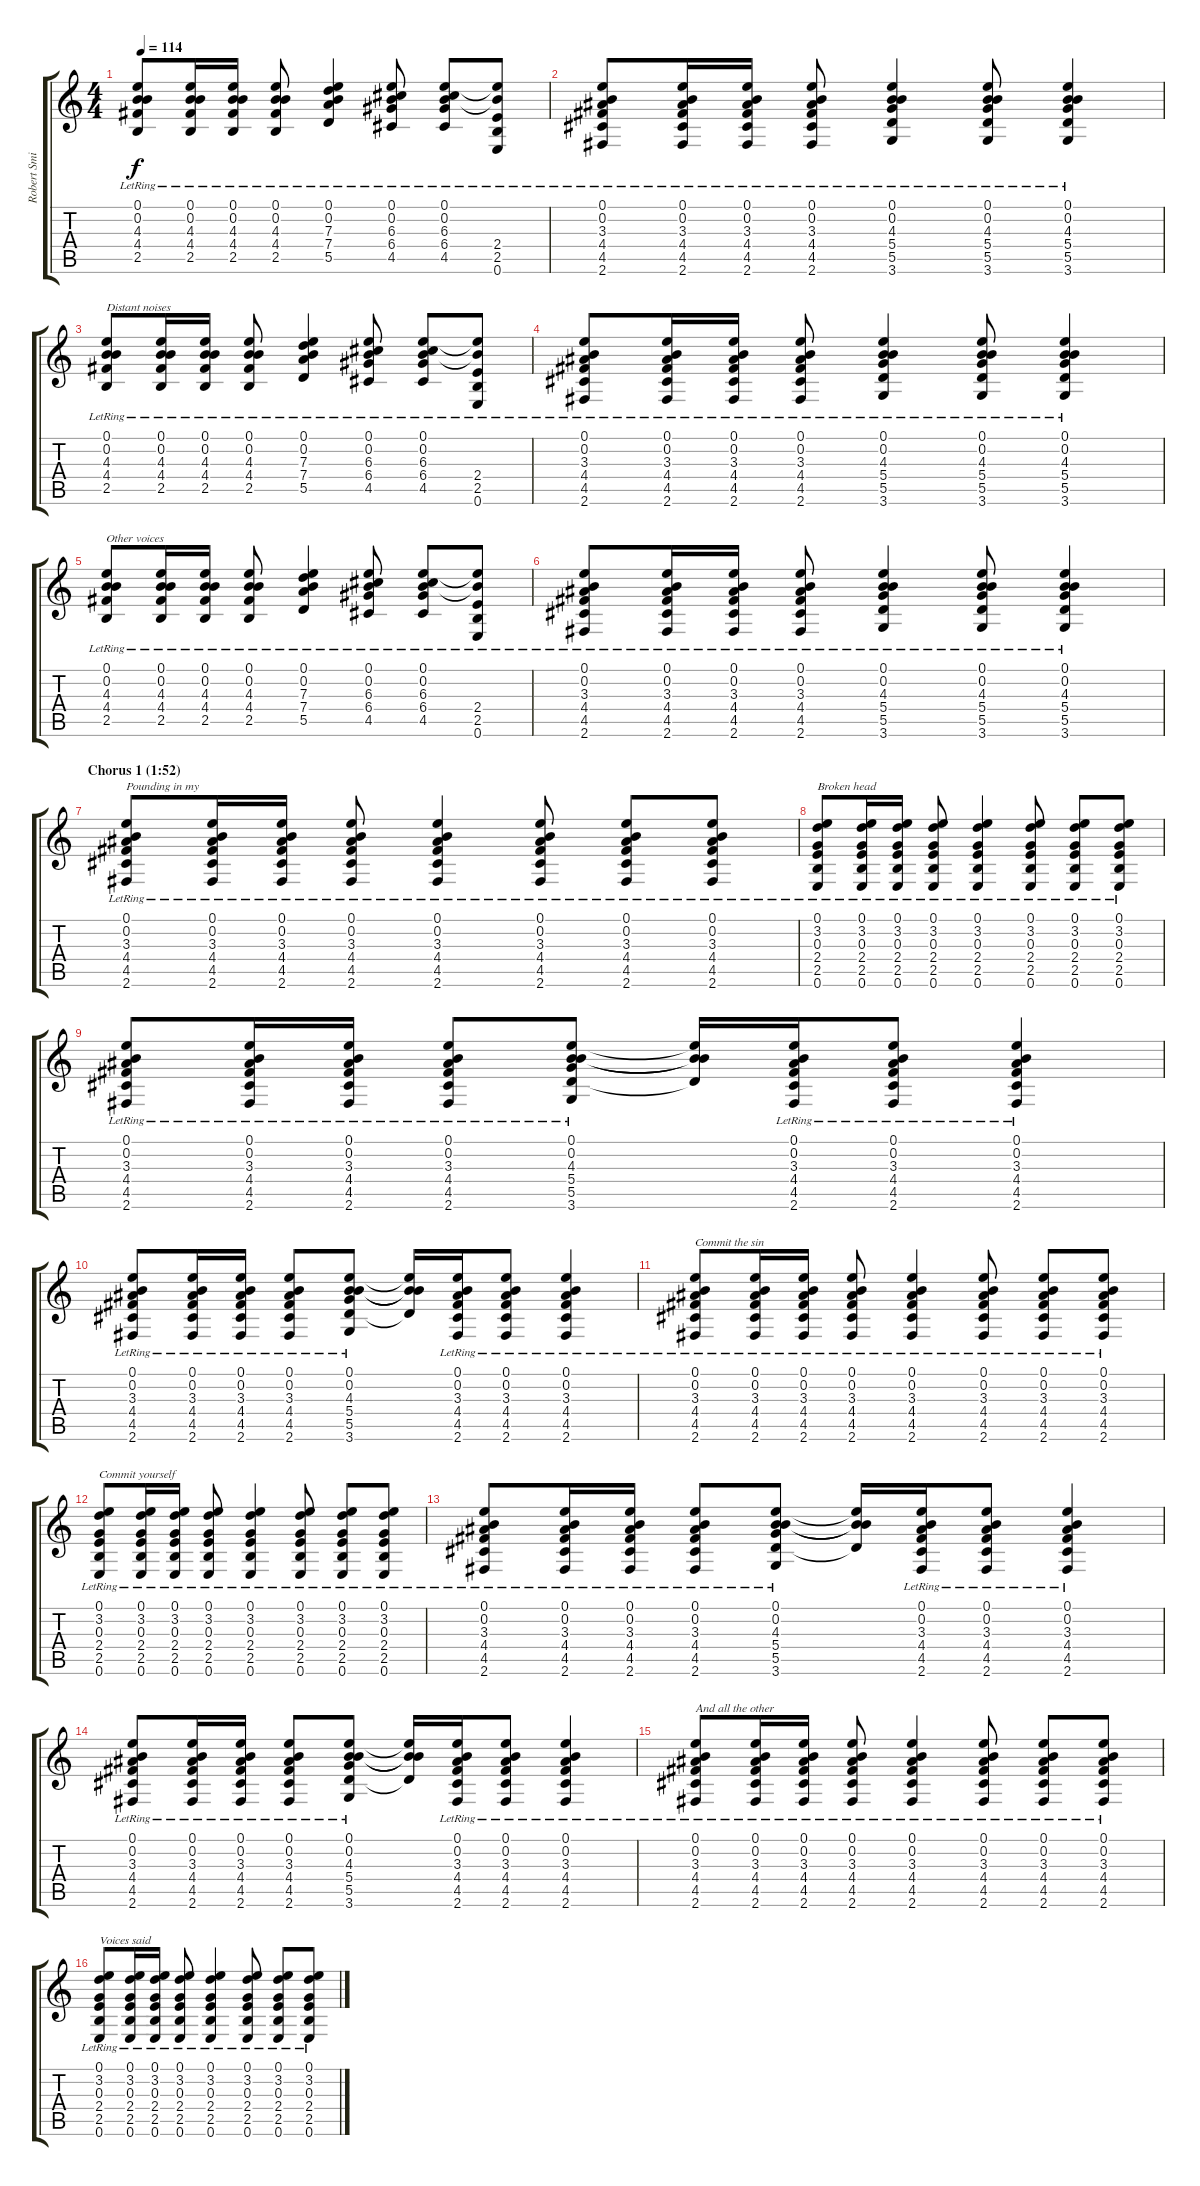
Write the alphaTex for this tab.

\track ("Robert Smith (guitar)" "Robert Smi") {instrument electricguitarclean}
\staff {score tabs}
\tuning (E4 B3 G3 D3 A2 E2) {hide}
\ts (4 4)
\tempo 114
\clef g2
\ks c
(0.1{lr} 0.2{lr} 4.3{lr} 4.4{lr} 2.5{lr}).8{dy f} (0.1{lr} 0.2{lr} 4.3{lr} 4.4{lr} 2.5{lr}).16 (0.1{lr} 0.2{lr} 4.3{lr} 4.4{lr} 2.5{lr}).16 (0.1{lr} 0.2{lr} 4.3{lr} 4.4{lr} 2.5{lr}).8 (0.1{lr} 0.2{lr} 7.3{lr} 7.4{lr} 5.5{lr}).4 (0.1{lr} 0.2{lr} 6.3{lr} 6.4{lr} 4.5{lr}).8 (0.1{lr} 0.2{lr} 6.3{lr} 6.4{lr} 4.5{lr}).8 (0.1{t} 0.2{t} 2.4{lr} 2.5{lr} 0.6{lr}).8 |
(0.1{lr} 0.2{lr} 3.3{lr} 4.4{lr} 4.5{lr} 2.6{lr}).8 (0.1{lr} 0.2{lr} 3.3{lr} 4.4{lr} 4.5{lr} 2.6{lr}).16 (0.1{lr} 0.2{lr} 3.3{lr} 4.4{lr} 4.5{lr} 2.6{lr}).16 (0.1{lr} 0.2{lr} 3.3{lr} 4.4{lr} 4.5{lr} 2.6{lr}).8 (0.1{lr} 0.2{lr} 4.3{lr} 5.4{lr} 5.5{lr} 3.6{lr}).4 (0.1{lr} 0.2{lr} 4.3{lr} 5.4{lr} 5.5{lr} 3.6{lr}).8 (0.1{lr} 0.2{lr} 4.3{lr} 5.4{lr} 5.5{lr} 3.6{lr}).4 |
(0.1{lr} 0.2{lr} 4.3{lr} 4.4{lr} 2.5{lr}).8{txt "Distant noises"} (0.1{lr} 0.2{lr} 4.3{lr} 4.4{lr} 2.5{lr}).16 (0.1{lr} 0.2{lr} 4.3{lr} 4.4{lr} 2.5{lr}).16 (0.1{lr} 0.2{lr} 4.3{lr} 4.4{lr} 2.5{lr}).8 (0.1{lr} 0.2{lr} 7.3{lr} 7.4{lr} 5.5{lr}).4 (0.1{lr} 0.2{lr} 6.3{lr} 6.4{lr} 4.5{lr}).8 (0.1{lr} 0.2{lr} 6.3{lr} 6.4{lr} 4.5{lr}).8 (0.1{t} 0.2{t} 2.4{lr} 2.5{lr} 0.6{lr}).8 |
(0.1{lr} 0.2{lr} 3.3{lr} 4.4{lr} 4.5{lr} 2.6{lr}).8 (0.1{lr} 0.2{lr} 3.3{lr} 4.4{lr} 4.5{lr} 2.6{lr}).16 (0.1{lr} 0.2{lr} 3.3{lr} 4.4{lr} 4.5{lr} 2.6{lr}).16 (0.1{lr} 0.2{lr} 3.3{lr} 4.4{lr} 4.5{lr} 2.6{lr}).8 (0.1{lr} 0.2{lr} 4.3{lr} 5.4{lr} 5.5{lr} 3.6{lr}).4 (0.1{lr} 0.2{lr} 4.3{lr} 5.4{lr} 5.5{lr} 3.6{lr}).8 (0.1{lr} 0.2{lr} 4.3{lr} 5.4{lr} 5.5{lr} 3.6{lr}).4 |
(0.1{lr} 0.2{lr} 4.3{lr} 4.4{lr} 2.5{lr}).8{txt "Other voices"} (0.1{lr} 0.2{lr} 4.3{lr} 4.4{lr} 2.5{lr}).16 (0.1{lr} 0.2{lr} 4.3{lr} 4.4{lr} 2.5{lr}).16 (0.1{lr} 0.2{lr} 4.3{lr} 4.4{lr} 2.5{lr}).8 (0.1{lr} 0.2{lr} 7.3{lr} 7.4{lr} 5.5{lr}).4 (0.1{lr} 0.2{lr} 6.3{lr} 6.4{lr} 4.5{lr}).8 (0.1{lr} 0.2{lr} 6.3{lr} 6.4{lr} 4.5{lr}).8 (0.1{t} 0.2{t} 2.4{lr} 2.5{lr} 0.6{lr}).8 |
(0.1{lr} 0.2{lr} 3.3{lr} 4.4{lr} 4.5{lr} 2.6{lr}).8 (0.1{lr} 0.2{lr} 3.3{lr} 4.4{lr} 4.5{lr} 2.6{lr}).16 (0.1{lr} 0.2{lr} 3.3{lr} 4.4{lr} 4.5{lr} 2.6{lr}).16 (0.1{lr} 0.2{lr} 3.3{lr} 4.4{lr} 4.5{lr} 2.6{lr}).8 (0.1{lr} 0.2{lr} 4.3{lr} 5.4{lr} 5.5{lr} 3.6{lr}).4 (0.1{lr} 0.2{lr} 4.3{lr} 5.4{lr} 5.5{lr} 3.6{lr}).8 (0.1{lr} 0.2{lr} 4.3{lr} 5.4{lr} 5.5{lr} 3.6{lr}).4 |
\section ("" "Chorus 1 (1:52)")
(0.1{lr} 0.2{lr} 3.3{lr} 4.4{lr} 4.5{lr} 2.6).8{txt "Pounding in my" balance 4} (0.1{lr} 0.2{lr} 3.3{lr} 4.4{lr} 4.5{lr} 2.6).16 (0.1{lr} 0.2{lr} 3.3{lr} 4.4{lr} 4.5{lr} 2.6).16 (0.1{lr} 0.2{lr} 3.3{lr} 4.4{lr} 4.5{lr} 2.6).8 (0.1{lr} 0.2{lr} 3.3{lr} 4.4{lr} 4.5{lr} 2.6).4 (0.1{lr} 0.2{lr} 3.3{lr} 4.4{lr} 4.5{lr} 2.6).8 (0.1{lr} 0.2{lr} 3.3{lr} 4.4{lr} 4.5{lr} 2.6).8 (0.1 0.2 3.3 4.4{lr} 4.5{lr} 2.6{lr}).8 |
(0.1{lr} 3.2{lr} 0.3{lr} 2.4{lr} 2.5{lr} 0.6).8{txt "Broken head"} (0.1{lr} 3.2{lr} 0.3{lr} 2.4{lr} 2.5{lr} 0.6).16 (0.1{lr} 3.2{lr} 0.3{lr} 2.4{lr} 2.5{lr} 0.6).16 (0.1{lr} 3.2{lr} 0.3{lr} 2.4{lr} 2.5{lr} 0.6).8 (0.1{lr} 3.2{lr} 0.3{lr} 2.4{lr} 2.5{lr} 0.6).4 (0.1{lr} 3.2{lr} 0.3{lr} 2.4{lr} 2.5{lr} 0.6).8 (0.1{lr} 3.2{lr} 0.3{lr} 2.4{lr} 2.5{lr} 0.6).8 (0.1 3.2 0.3 2.4{lr} 2.5{lr} 0.6{lr}).8 |
(0.1{lr} 0.2{lr} 3.3{lr} 4.4 4.5{lr} 2.6).8 (0.1{lr} 0.2{lr} 3.3{lr} 4.4 4.5{lr} 2.6).16 (0.1{lr} 0.2{lr} 3.3{lr} 4.4 4.5{lr} 2.6).16 (0.1{lr} 0.2{lr} 3.3{lr} 4.4 4.5{lr} 2.6).8 (0.1{lr} 0.2{lr} 4.3{lr} 5.4 5.5{lr} 3.6).8 (0.1{t} 0.2{t} 4.3{t} 5.5{t}).16 (0.1{lr} 0.2{lr} 3.3{lr} 4.4 4.5{lr} 2.6).16 (0.1{lr} 0.2{lr} 3.3{lr} 4.4 4.5{lr} 2.6).8 (0.1 0.2 3.3 4.4 4.5{lr} 2.6).4 |
(0.1{lr} 0.2{lr} 3.3{lr} 4.4 4.5{lr} 2.6).8 (0.1{lr} 0.2{lr} 3.3{lr} 4.4 4.5{lr} 2.6).16 (0.1{lr} 0.2{lr} 3.3{lr} 4.4 4.5{lr} 2.6).16 (0.1{lr} 0.2{lr} 3.3{lr} 4.4 4.5{lr} 2.6).8 (0.1{lr} 0.2{lr} 4.3{lr} 5.4 5.5{lr} 3.6).8 (0.1{t} 0.2{t} 4.3{t} 5.5{t}).16 (0.1{lr} 0.2{lr} 3.3{lr} 4.4 4.5{lr} 2.6).16 (0.1{lr} 0.2{lr} 3.3{lr} 4.4 4.5{lr} 2.6).8 (0.1 0.2 3.3 4.4 4.5{lr} 2.6).4 |
(0.1{lr} 0.2{lr} 3.3{lr} 4.4{lr} 4.5{lr} 2.6).8{txt "Commit the sin"} (0.1{lr} 0.2{lr} 3.3{lr} 4.4{lr} 4.5{lr} 2.6).16 (0.1{lr} 0.2{lr} 3.3{lr} 4.4{lr} 4.5{lr} 2.6).16 (0.1{lr} 0.2{lr} 3.3{lr} 4.4{lr} 4.5{lr} 2.6).8 (0.1{lr} 0.2{lr} 3.3{lr} 4.4{lr} 4.5{lr} 2.6).4 (0.1{lr} 0.2{lr} 3.3{lr} 4.4{lr} 4.5{lr} 2.6).8 (0.1{lr} 0.2{lr} 3.3{lr} 4.4{lr} 4.5{lr} 2.6).8 (0.1 0.2 3.3 4.4{lr} 4.5{lr} 2.6{lr}).8 |
(0.1{lr} 3.2{lr} 0.3{lr} 2.4{lr} 2.5{lr} 0.6).8{txt "Commit yourself"} (0.1{lr} 3.2{lr} 0.3{lr} 2.4{lr} 2.5{lr} 0.6).16 (0.1{lr} 3.2{lr} 0.3{lr} 2.4{lr} 2.5{lr} 0.6).16 (0.1{lr} 3.2{lr} 0.3{lr} 2.4{lr} 2.5{lr} 0.6).8 (0.1{lr} 3.2{lr} 0.3{lr} 2.4{lr} 2.5{lr} 0.6).4 (0.1{lr} 3.2{lr} 0.3{lr} 2.4{lr} 2.5{lr} 0.6).8 (0.1{lr} 3.2{lr} 0.3{lr} 2.4{lr} 2.5{lr} 0.6).8 (0.1 3.2 0.3 2.4{lr} 2.5{lr} 0.6{lr}).8 |
(0.1{lr} 0.2{lr} 3.3{lr} 4.4 4.5{lr} 2.6).8 (0.1{lr} 0.2{lr} 3.3{lr} 4.4 4.5{lr} 2.6).16 (0.1{lr} 0.2{lr} 3.3{lr} 4.4 4.5{lr} 2.6).16 (0.1{lr} 0.2{lr} 3.3{lr} 4.4 4.5{lr} 2.6).8 (0.1{lr} 0.2{lr} 4.3{lr} 5.4 5.5{lr} 3.6).8 (0.1{t} 0.2{t} 4.3{t} 5.5{t}).16 (0.1{lr} 0.2{lr} 3.3{lr} 4.4 4.5{lr} 2.6).16 (0.1{lr} 0.2{lr} 3.3{lr} 4.4 4.5{lr} 2.6).8 (0.1 0.2 3.3 4.4 4.5{lr} 2.6).4 |
(0.1{lr} 0.2{lr} 3.3{lr} 4.4 4.5{lr} 2.6).8 (0.1{lr} 0.2{lr} 3.3{lr} 4.4 4.5{lr} 2.6).16 (0.1{lr} 0.2{lr} 3.3{lr} 4.4 4.5{lr} 2.6).16 (0.1{lr} 0.2{lr} 3.3{lr} 4.4 4.5{lr} 2.6).8 (0.1{lr} 0.2{lr} 4.3{lr} 5.4 5.5{lr} 3.6).8 (0.1{t} 0.2{t} 4.3{t} 5.5{t}).16 (0.1{lr} 0.2{lr} 3.3{lr} 4.4 4.5{lr} 2.6).16 (0.1{lr} 0.2{lr} 3.3{lr} 4.4 4.5{lr} 2.6).8 (0.1 0.2 3.3 4.4 4.5{lr} 2.6).4 |
(0.1{lr} 0.2{lr} 3.3{lr} 4.4{lr} 4.5{lr} 2.6).8{txt "And all the other"} (0.1{lr} 0.2{lr} 3.3{lr} 4.4{lr} 4.5{lr} 2.6).16 (0.1{lr} 0.2{lr} 3.3{lr} 4.4{lr} 4.5{lr} 2.6).16 (0.1{lr} 0.2{lr} 3.3{lr} 4.4{lr} 4.5{lr} 2.6).8 (0.1{lr} 0.2{lr} 3.3{lr} 4.4{lr} 4.5{lr} 2.6).4 (0.1{lr} 0.2{lr} 3.3{lr} 4.4{lr} 4.5{lr} 2.6).8 (0.1{lr} 0.2{lr} 3.3{lr} 4.4{lr} 4.5{lr} 2.6).8 (0.1 0.2 3.3 4.4{lr} 4.5{lr} 2.6{lr}).8 |
(0.1{lr} 3.2{lr} 0.3{lr} 2.4{lr} 2.5{lr} 0.6).8{txt "Voices said"} (0.1{lr} 3.2{lr} 0.3{lr} 2.4{lr} 2.5{lr} 0.6).16 (0.1{lr} 3.2{lr} 0.3{lr} 2.4{lr} 2.5{lr} 0.6).16 (0.1{lr} 3.2{lr} 0.3{lr} 2.4{lr} 2.5{lr} 0.6).8 (0.1{lr} 3.2{lr} 0.3{lr} 2.4{lr} 2.5{lr} 0.6).4 (0.1{lr} 3.2{lr} 0.3{lr} 2.4{lr} 2.5{lr} 0.6).8 (0.1{lr} 3.2{lr} 0.3{lr} 2.4{lr} 2.5{lr} 0.6).8 (0.1 3.2 0.3 2.4{lr} 2.5{lr} 0.6{lr}).8
